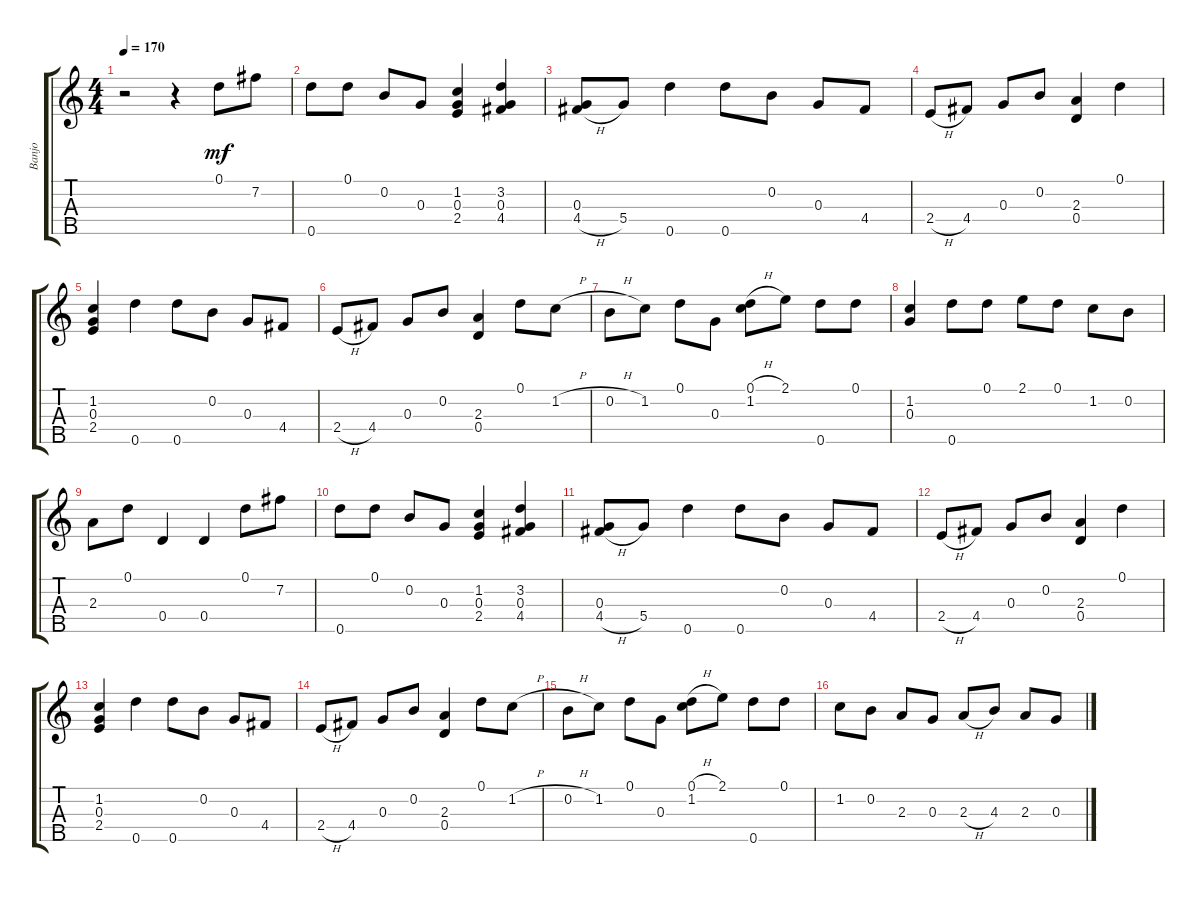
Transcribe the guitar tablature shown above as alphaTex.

\track ("Banjo" "Banjo") {instrument banjo}
\staff {score tabs}
\tuning (D4 B3 G3 D3 D4) {hide}
\displaytranspose 12
\ts (4 4)
\tempo 170
\clef g2
\ks c
r.2{dy mf instrument banjo} r.4 0.1.8 7.2.8 |
0.5.8 0.1.8 0.2.8 0.3.8 (1.2 0.3 2.4).4 (3.2 0.3 4.4).4 |
(0.3 4.4{h}).8 5.4.8 0.5.4 0.5.8 0.2.8 0.3.8 4.4.8 |
2.4{h}.8 4.4.8 0.3.8 0.2.8 (2.3 0.4).4 0.1.4 |
(1.2 0.3 2.4).4 0.5.4 0.5.8 0.2.8 0.3.8 4.4.8 |
2.4{h}.8 4.4.8 0.3.8 0.2.8 (2.3 0.4).4 0.1.8 1.2{h}.8 |
0.2{h}.8 1.2.8 0.1.8 0.3.8 (0.1{h} 1.2).8 2.1.8 0.5.8 0.1.8 |
(1.2 0.3).4 0.5.8 0.1.8 2.1.8 0.1.8 1.2.8 0.2.8 |
2.3.8 0.1.8 0.4.4 0.4.4 0.1.8 7.2.8 |
0.5.8 0.1.8 0.2.8 0.3.8 (1.2 0.3 2.4).4 (3.2 0.3 4.4).4 |
(0.3 4.4{h}).8 5.4.8 0.5.4 0.5.8 0.2.8 0.3.8 4.4.8 |
2.4{h}.8 4.4.8 0.3.8 0.2.8 (2.3 0.4).4 0.1.4 |
(1.2 0.3 2.4).4 0.5.4 0.5.8 0.2.8 0.3.8 4.4.8 |
2.4{h}.8 4.4.8 0.3.8 0.2.8 (2.3 0.4).4 0.1.8 1.2{h}.8 |
0.2{h}.8 1.2.8 0.1.8 0.3.8 (0.1{h} 1.2).8 2.1.8 0.5.8 0.1.8 |
1.2.8 0.2.8 2.3.8 0.3.8 2.3{h}.8 4.3.8 2.3.8 0.3.8
